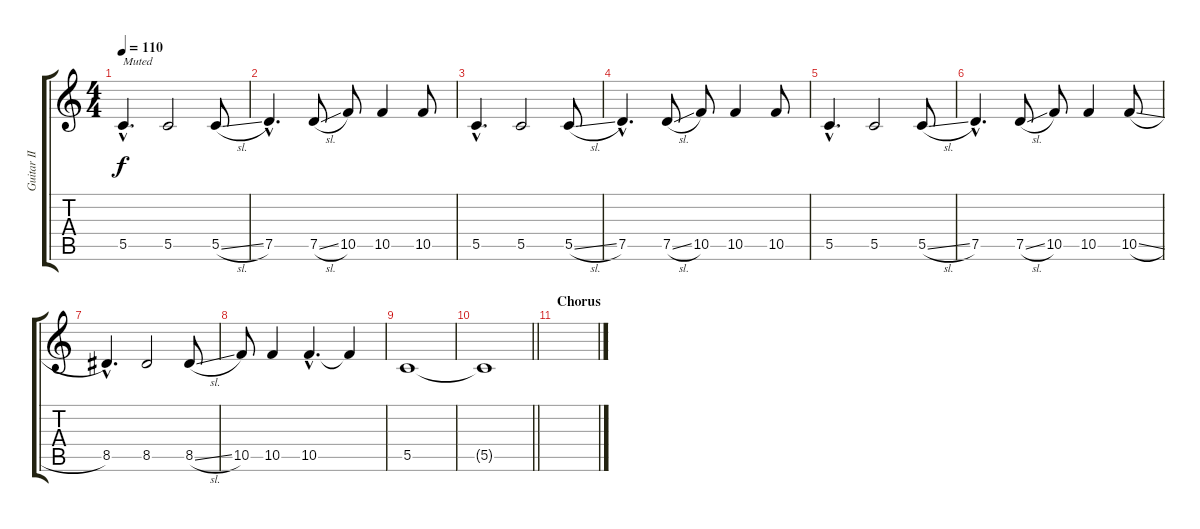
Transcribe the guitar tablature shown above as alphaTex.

\track ("Guitar II" "Guitar II") {instrument distortionguitar}
\staff {score tabs}
\tuning (D4 A3 F3 C3 G2 C2) {hide}
\ts (4 4)
\tempo 110
\clef g2
\ks c
5.5{hac}.4{d txt "Muted" dy f volume 9 instrument electricguitarmuted} 5.5.2 5.5{sl}.8 |
7.5{hac}.4{d} 7.5{sl}.8 10.5.8 10.5.4 10.5.8 |
5.5{hac}.4{d} 5.5.2 5.5{sl}.8 |
7.5{hac}.4{d} 7.5{sl}.8 10.5.8 10.5.4 10.5.8 |
5.5{hac}.4{d} 5.5.2 5.5{sl}.8 |
7.5{hac}.4{d} 7.5{sl}.8 10.5.8 10.5.4 10.5{sl}.8 |
8.5{hac}.4{d} 8.5.2 8.5{sl}.8 |
10.5.8 10.5.4 10.5{hac}.4{d} 10.5{t}.4 |
5.5.1 |
\barLineRight lightlight
5.5{t}.1 |
\section ("" "Chorus")
